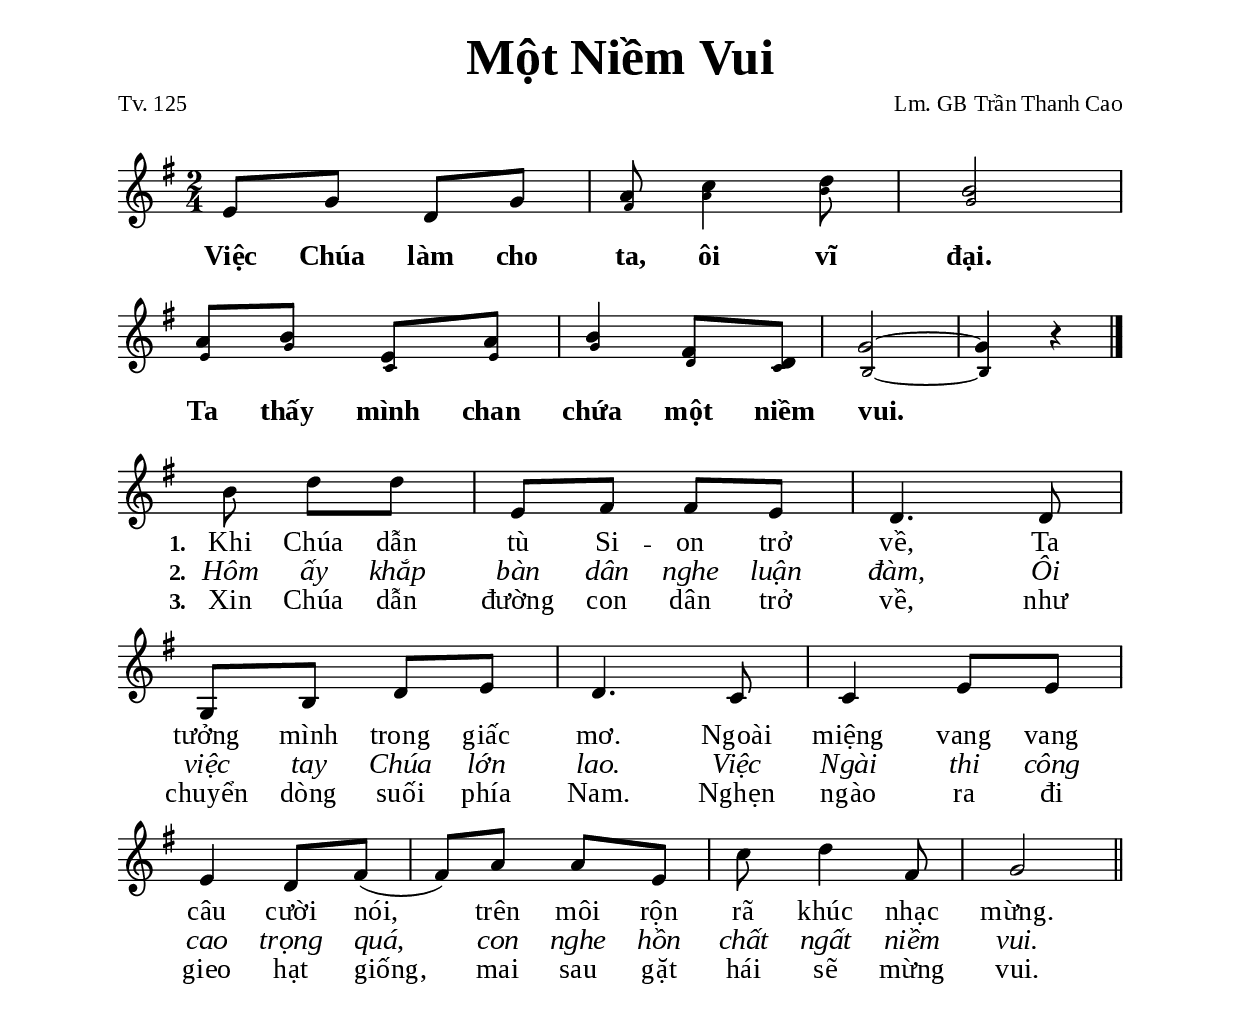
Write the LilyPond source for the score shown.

% Cài đặt chung
\version "2.22.1"
\include "english.ly"

\header {
  title = \markup { \fontsize #3 "Một Niềm Vui" }
  poet = "Tv. 125"
  composer = "Lm. GB Trần Thanh Cao"
  arranger = " "
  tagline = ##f
}

% Nhạc điệp khúc
nhacDiepKhucSop = \relative c' {
  e8 g d g |
  a c4 d8 |
  b2 |
  a8 b e, a |
  b4 fs8 d |
  g2 ~ |
  g4 r \bar "|."
}

nhacDiepKhucBass = \relative c' {
  \skip 2
  fs8 a4 b8 |
  g2 |
  e8 g c, e |
  g4 d8 c |
  b2 ~ |
  b4 r
}

% Nhạc phiên khúc
nhacPhienKhuc = \relative c' {
  \partial 4. b'8 d d |
  e, fs fs e |
  d4. d8 |
  g, b d e |
  d4. c8 |
  c4 e8 e |
  e4 d8 fs ( |
  fs) a a e |
  c' d4 fs,8 |
  g2 \bar "||"
}

% Lời điệp khúc
loiDiepKhuc = \lyricmode {
  \override LyricText.extra-offset = #'(0 . -0.5)
  Việc Chúa làm cho ta, ôi vĩ đại.
  Ta thấy mình chan chứa một niềm vui.
}

% Lời phiên khúc
loiPhienKhucMot = \lyricmode {
  \set stanza = #"1. "
  Khi Chúa dẫn tù Si -- on trở về,
  Ta tưởng mình trong giấc mơ.
  Ngoài miệng vang vang câu cười nói,
  trên môi rộn rã khúc nhạc mừng.
}

loiPhienKhucHai = \lyricmode {
  \override Lyrics.LyricText.font-shape = #'italic
  \set stanza = #"2. "
  Hôm ấy khắp bàn dân nghe luận đàm,
  Ôi việc tay Chúa lớn lao.
  Việc Ngài thi công cao trọng quá,
  con nghe hồn chất ngất niềm vui.
}

loiPhienKhucBa = \lyricmode {
  \set stanza = #"3. "
  Xin Chúa dẫn đường con dân trở về,
  như chuyển dòng suối phía Nam.
  Nghẹn ngào ra đi gieo hạt giống,
  mai sau gặt hái sẽ mừng vui.
}

% Dàn trang
\paper {
  #(set-paper-size "a4")
  top-margin = 15\mm
  bottom-margin = 10\mm
  left-margin = 20\mm
  right-margin = 20\mm
  indent = #0
  #(define fonts
    (make-pango-font-tree
      "Liberation Serif"
      "Liberation Serif"
      "Liberation Serif"
      (/ 20 20)))
  page-count = #1
  system-system-spacing = #'((basic-distance . 14)
                             (minimum-distance . 12)
                             (padding . 2))
  score-system-spacing = #'((basic-distance . 15)
                             (minimum-distance . 12)
                             (padding . 2))
}

% Thiết lập tông và nhịp
TongNhip = { \key g \major \time 2/4 }

% Đổi kích thước nốt cho bè phụ
notBePhu =
#(define-music-function (font-size music) (number? ly:music?)
   (for-some-music
     (lambda (m)
       (if (music-is-of-type? m 'rhythmic-event)
           (begin
             (set! (ly:music-property m 'tweaks)
                   (cons `(font-size . ,font-size)
                         (ly:music-property m 'tweaks)))
             #t)
           #f))
     music)
   music)

\score {
  \new ChoirStaff <<
    \new Staff = diepKhuc \with {
        \consists "Merge_rests_engraver"
        %\magnifyStaff #(magstep +1)
        printPartCombineTexts = ##f
      }
      <<
      \new Voice \TongNhip \partCombine 
        \nhacDiepKhucSop
        \notBePhu -3 { \nhacDiepKhucBass }
      \new NullVoice = nhacThamChieu \nhacDiepKhucSop
      \new Lyrics \with {
          \override VerticalAxisGroup.
            nonstaff-relatedstaff-spacing.padding = #1
          \override VerticalAxisGroup.
            nonstaff-unrelatedstaff-spacing.padding = #1
        }
        \lyricsto nhacThamChieu \loiDiepKhuc
      >>
  >>
  \layout {
    \override Lyrics.LyricText.font-series = #'bold
    \override Lyrics.LyricText.font-size = #+2
    \override Lyrics.LyricSpace.minimum-distance = #4
    \override Score.BarNumber.break-visibility = ##(#f #f #f)
    \override Score.SpacingSpanner.uniform-stretching = ##t
  }
}

\score {
  \new ChoirStaff <<
    \new Staff = phienKhuc \with {
        %\magnifyStaff #(magstep +1)
      }
      <<
      \new Voice = beSop {
        \key g \major \time 2/4 \nhacPhienKhuc
      }
    >>
    \new Lyrics \lyricsto beSop \loiPhienKhucMot
    \new Lyrics \lyricsto beSop \loiPhienKhucHai
    \new Lyrics \lyricsto beSop \loiPhienKhucBa
  >>
  \layout {
    \override Staff.TimeSignature.transparent = ##t
    \override Lyrics.LyricText.font-size = #+2
    \override Lyrics.LyricSpace.minimum-distance = #3.0
    \override Score.BarNumber.break-visibility = ##(#f #f #f)
    \override Score.SpacingSpanner.uniform-stretching = ##t
  } 
}
